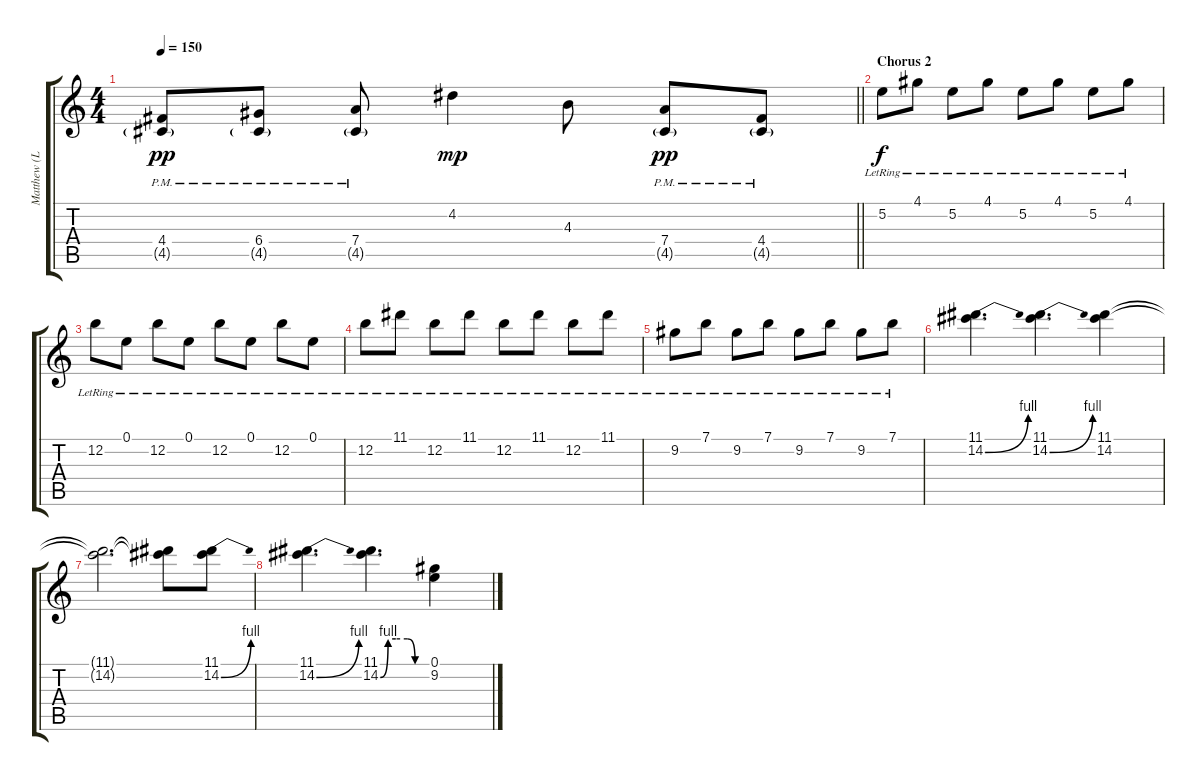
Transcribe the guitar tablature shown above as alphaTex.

\track ("Matthew (Lead)" "Matthew (L") {instrument overdrivenguitar}
\staff {score tabs}
\tuning (E4 B3 G3 D3 A2 E2) {hide}
\ts (4 4)
\tempo 150
\clef g2
\barLineRight lightlight
\ks c
(4.4{pm} 4.5{g pm}).8{dy pp} (6.4{pm} 4.5{g pm}).8 (7.4{pm} 4.5{g pm}).8 4.2.4{dy mp} 4.3.8 (7.4{pm} 4.5{g pm}).8{dy pp} (4.4{pm} 4.5{g pm}).8 |
\section ("" "Chorus 2")
5.2{lr}.8{dy f} 4.1{lr}.8 5.2{lr}.8 4.1{lr}.8 5.2{lr}.8 4.1{lr}.8 5.2{lr}.8 4.1{lr}.8 |
12.2{lr}.8 0.1{lr}.8 12.2{lr}.8 0.1{lr}.8 12.2{lr}.8 0.1{lr}.8 12.2{lr}.8 0.1{lr}.8 |
12.2{lr}.8 11.1{lr}.8 12.2{lr}.8 11.1{lr}.8 12.2{lr}.8 11.1{lr}.8 12.2{lr}.8 11.1{lr}.8 |
9.2{lr}.8 7.1{lr}.8 9.2{lr}.8 7.1{lr}.8 9.2{lr}.8 7.1{lr}.8 9.2{lr}.8 7.1{lr}.8 |
(11.1 14.2{be (bend 0 0 60 4)}).4{d} (11.1 14.2{be (bend 0 0 60 4)}).4{d} (11.1 14.2).4 |
(11.1{t} 14.2{t}).2{d} (11.1{t} 14.2{t}).8 (11.1 14.2{be (bend 0 0 60 4)}).8 |
(11.1 14.2{be (bend 0 0 60 4)}).4{d} (11.1 14.2{be (custom 0 0 10 4 20 4 35 4 45 0 60 0)}).4{d} (0.1 9.2).4
